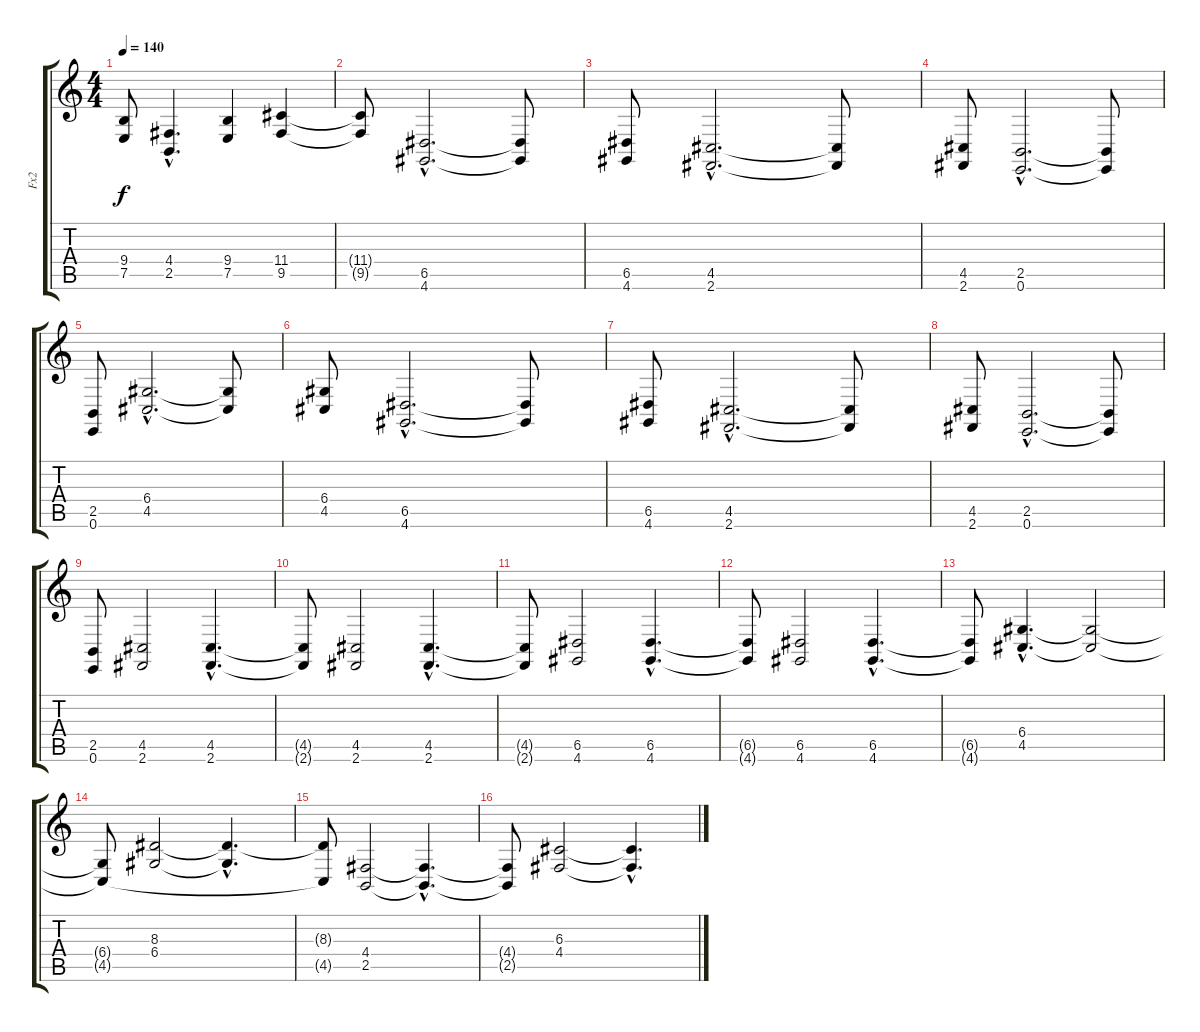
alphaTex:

\track ("Fx2" "Fx2") {instrument pad7halo}
\staff {score tabs}
\tuning (E4 B3 G3 D3 A2 E2) {hide}
\ts (4 4)
\tempo 140
\clef g2
\ks c
(9.4{t} 7.5{t}).8{dy f} (4.4{hac} 2.5{hac}).4{d} (9.4 7.5).4 (11.4 9.5).4 |
(11.4{t} 9.5{t}).8 (6.5{hac} 4.6{hac}).2{d} (6.5{t} 4.6{t}).8 |
(6.5 4.6).8 (4.5{hac} 2.6{hac}).2{d} (4.5{t} 2.6{t}).8 |
(4.5 2.6).8 (2.5{hac} 0.6{hac}).2{d} (2.5{t} 0.6{t}).8 |
(2.5 0.6).8 (6.4{hac} 4.5{hac}).2{d} (6.4{t} 4.5{t}).8 |
(6.4 4.5).8 (6.5{hac} 4.6{hac}).2{d} (6.5{t} 4.6{t}).8 |
(6.5 4.6).8 (4.5{hac} 2.6{hac}).2{d} (4.5{t} 2.6{t}).8 |
(4.5 2.6).8 (2.5{hac} 0.6{hac}).2{d} (2.5{t} 0.6{t}).8 |
(2.5 0.6).8 (4.5 2.6).2 (4.5{hac} 2.6{hac}).4{d} |
(4.5{t} 2.6{t}).8 (4.5 2.6).2 (4.5{hac} 2.6{hac}).4{d} |
(4.5{t} 2.6{t}).8 (6.5 4.6).2 (6.5{hac} 4.6{hac}).4{d} |
(6.5{t} 4.6{t}).8 (6.5 4.6).2 (6.5{hac} 4.6{hac}).4{d} |
(6.5{t} 4.6{t}).8 (6.4{hac} 4.5{hac}).4{d} (6.4{t} 4.5{t}).2 |
(6.4{t} 4.5{t}).8 (8.3 6.4).2 (8.3{hac t} 6.4{hac t}).4{d} |
(8.3{t} 4.5{t}).8 (4.4 2.5).2 (4.4{hac t} 2.5{hac t}).4{d} |
(4.4{t} 2.5{t}).8 (6.3 4.4).2 (6.3{hac t} 4.4{hac t}).4{d}
